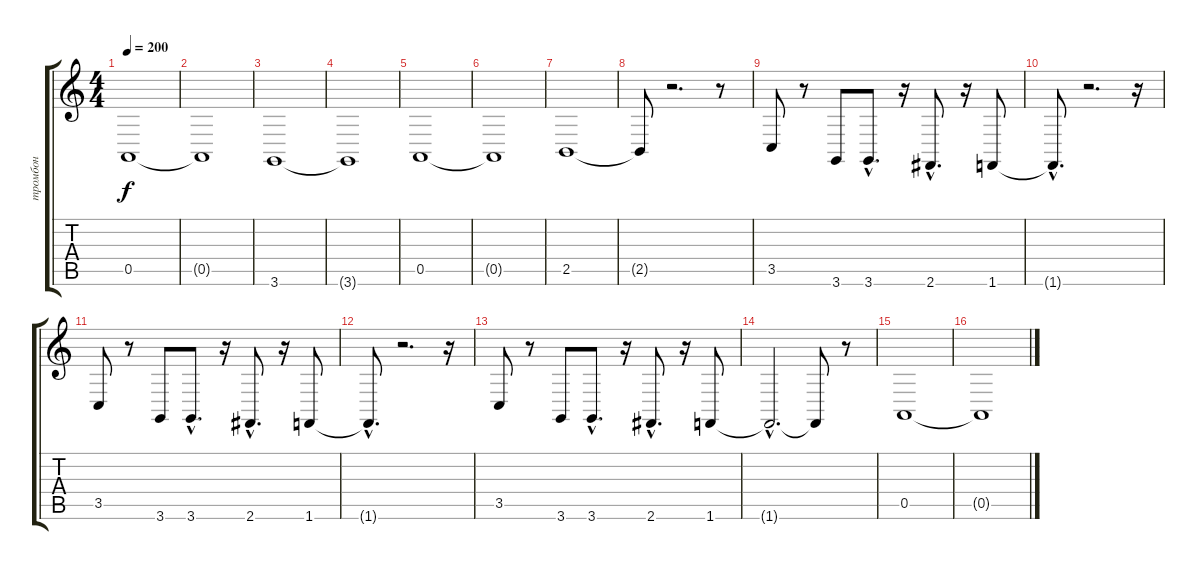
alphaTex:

\track ("тромбон" "тромбон") {instrument trombone}
\staff {score tabs}
\tuning (E4 B3 G3 D3 A2 E2) {hide}
\ts (4 4)
\tempo 200
\clef g2
\ks c
0.5.1{dy f volume 15} |
0.5{t}.1 |
3.6.1{volume 14} |
3.6{t}.1 |
0.5.1{volume 11} |
0.5{t}.1 |
2.5.1{volume 12} |
2.5{t}.8 r.2{d} r.8 |
3.5.8{volume 15} r.8 3.6.8{volume 15} 3.6{hac}.8{d volume 16} r.16 2.6{hac}.8{d} r.16 1.6.8 |
1.6{hac t}.8{d} r.2{d} r.16 |
3.5.8 r.8 3.6.8{volume 15} 3.6{hac}.8{d volume 16} r.16 2.6{hac}.8{d} r.16 1.6.8 |
1.6{hac t}.8{d} r.2{d} r.16 |
3.5.8 r.8 3.6.8{volume 15} 3.6{hac}.8{d volume 16} r.16 2.6{hac}.8{d} r.16 1.6.8 |
1.6{hac t}.2{d} 1.6{t}.8 r.8 |
0.5.1 |
0.5{t}.1
